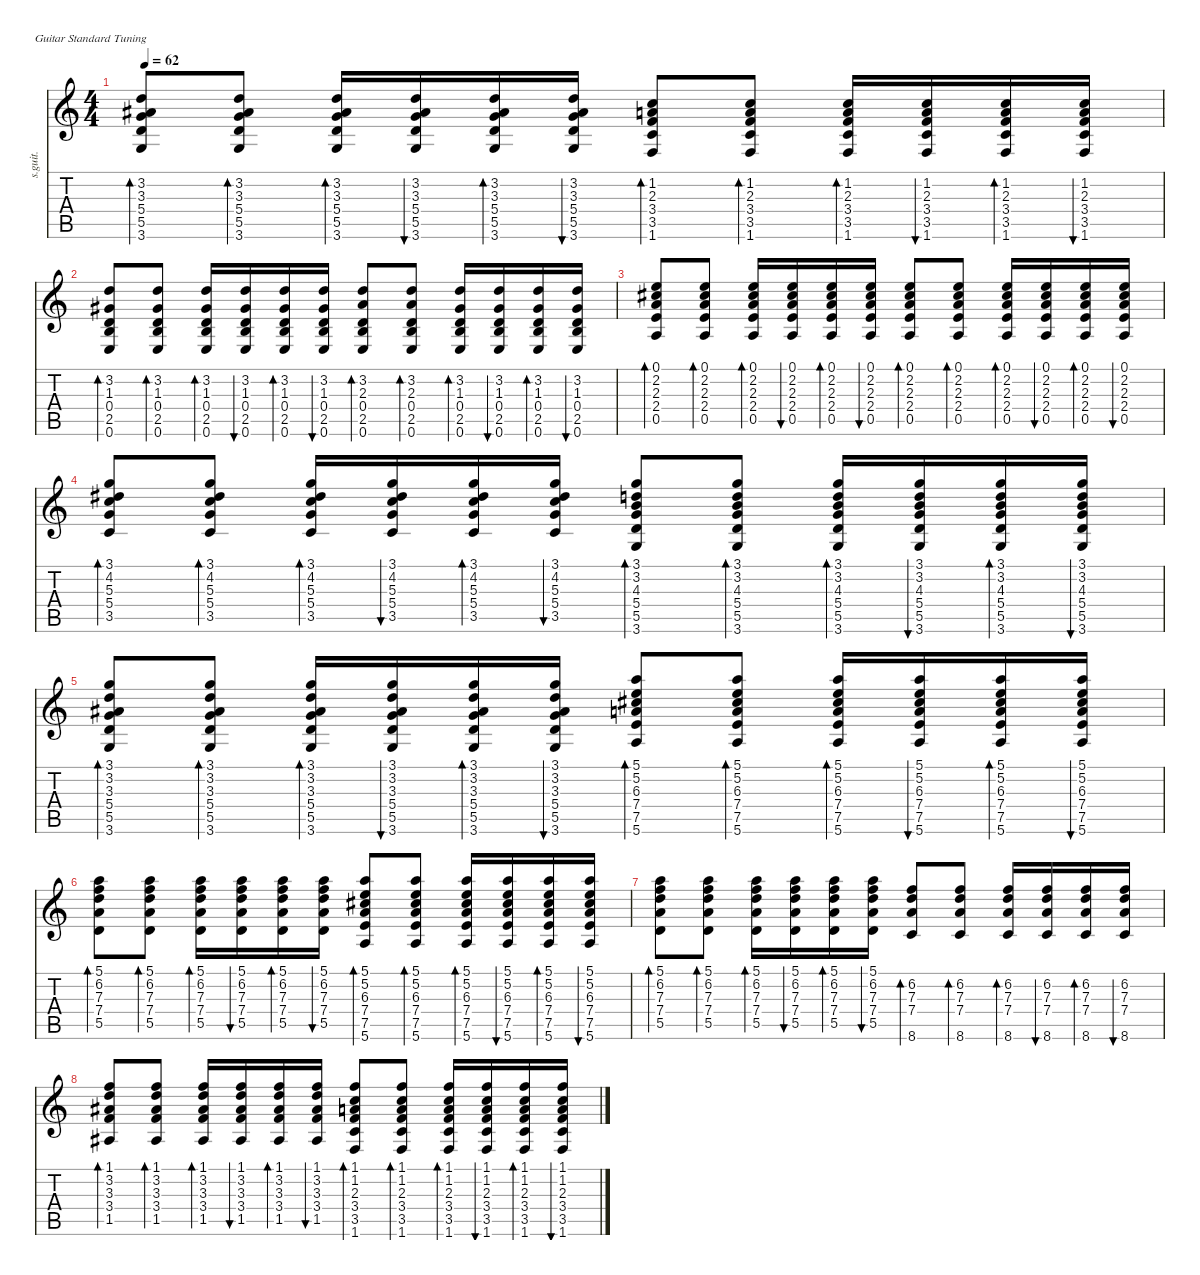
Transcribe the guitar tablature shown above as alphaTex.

\defaultSystemsLayout 4
\hideDynamics
\bracketExtendMode nobrackets
\track ("Acoustic (thom)" "s.guit.") {instrument acousticguitarsteel}
\staff {score tabs}
\tuning (E4 B3 G3 D3 A2 E2)
\ts (4 4)
\tempo 62
\clef g2
\ks c
(3.2 3.3{acc #} 5.4 5.5 3.6).8{bd 30 dy f beam Up} (3.2 3.3{acc #} 5.4 5.5 3.6).8{bd 30 dy mp beam Up} (3.2 3.3{acc #} 5.4 5.5 3.6).16{bd 30 dy f beam Up} (3.2 3.3{acc #} 5.4 5.5 3.6).16{bu 30 beam Up} (3.2 3.3{acc #} 5.4 5.5 3.6).16{bd 30 beam Up} (3.2 3.3{acc #} 5.4 5.5 3.6).16{bu 30 dy mf beam Up} (1.2 2.3 3.4 3.5 1.6).8{bd 30 dy f beam Up} (1.2 2.3 3.4 3.5 1.6).8{bd 30 dy mp beam Up} (1.2 2.3 3.4 3.5 1.6).16{bd 30 dy f beam Up} (1.2 2.3 3.4 3.5 1.6).16{bu 30 beam Up} (1.2 2.3 3.4 3.5 1.6).16{bd 30 beam Up} (1.2 2.3 3.4 3.5 1.6).16{bu 30 dy mf beam Up} |
(3.2 1.3{acc #} 0.4 2.5 0.6).8{bd 30 dy f beam Up} (3.2 1.3{acc #} 0.4 2.5 0.6).8{bd 30 dy mp beam Up} (3.2 1.3{acc #} 0.4 2.5 0.6).16{bd 30 dy f beam Up} (3.2 1.3{acc #} 0.4 2.5 0.6).16{bu 30 beam Up} (3.2 1.3{acc #} 0.4 2.5 0.6).16{bd 30 beam Up} (3.2 1.3{acc #} 0.4 2.5 0.6).16{bu 30 dy mf beam Up} (3.2 2.3 0.4 2.5 0.6).8{bd 30 dy f beam Up} (3.2 2.3 0.4 2.5 0.6).8{bd 30 dy mp beam Up} (3.2 1.3{acc #} 0.4 2.5 0.6).16{bd 30 dy f beam Up} (3.2 1.3{acc #} 0.4 2.5 0.6).16{bu 30 beam Up} (3.2 1.3{acc #} 0.4 2.5 0.6).16{bd 30 beam Up} (3.2 1.3{acc #} 0.4 2.5 0.6).16{bu 30 dy mf beam Up} |
(0.1 2.2{acc #} 2.3 2.4 0.5).8{bd 30 dy f beam Up} (0.1 2.2{acc #} 2.3 2.4 0.5).8{bd 30 beam Up} (0.1 2.2{acc #} 2.3 2.4 0.5).16{bd 30 beam Up} (0.1 2.2{acc #} 2.3 2.4 0.5).16{bu 30 beam Up} (0.1 2.2{acc #} 2.3 2.4 0.5).16{bd 30 beam Up} (0.1 2.2{acc #} 2.3 2.4 0.5).16{bu 30 beam Up} (0.1 2.2{acc #} 2.3 2.4 0.5).8{bd 30 beam Up} (0.1 2.2{acc #} 2.3 2.4 0.5).8{bd 30 beam Up} (0.1 2.2{acc #} 2.3 2.4 0.5).16{bd 30 beam Up} (0.1 2.2{acc #} 2.3 2.4 0.5).16{bu 30 beam Up} (0.1 2.2{acc #} 2.3 2.4 0.5).16{bd 30 beam Up} (0.1 2.2{acc #} 2.3 2.4 0.5).16{bu 30 beam Up} |
(3.1 4.2{acc #} 5.3 5.4 3.5).8{bd 30 beam Up} (3.1 4.2{acc #} 5.3 5.4 3.5).8{bd 30 beam Up} (3.1 4.2{acc #} 5.3 5.4 3.5).16{bd 30 beam Up} (3.1 4.2{acc #} 5.3 5.4 3.5).16{bu 30 beam Up} (3.1 4.2{acc #} 5.3 5.4 3.5).16{bd 30 beam Up} (3.1 4.2{acc #} 5.3 5.4 3.5).16{bu 30 beam Up} (3.1 3.2 4.3 5.4 5.5 3.6).8{bd 30 beam Up} (3.1 3.2 4.3 5.4 5.5 3.6).8{bd 30 beam Up} (3.1 3.2 4.3 5.4 5.5 3.6).16{bd 30 beam Up} (3.1 3.2 4.3 5.4 5.5 3.6).16{bu 30 beam Up} (3.1 3.2 4.3 5.4 5.5 3.6).16{bd 30 beam Up} (3.1 3.2 4.3 5.4 5.5 3.6).16{bu 30 beam Up} |
(3.1 3.2 3.3{acc #} 5.4 5.5 3.6).8{bd 30 beam Up} (3.1 3.2 3.3{acc #} 5.4 5.5 3.6).8{bd 30 beam Up} (3.1 3.2 3.3{acc #} 5.4 5.5 3.6).16{bd 30 beam Up} (3.1 3.2 3.3{acc #} 5.4 5.5 3.6).16{bu 30 beam Up} (3.1 3.2 3.3{acc #} 5.4 5.5 3.6).16{bd 30 beam Up} (3.1 3.2 3.3{acc #} 5.4 5.5 3.6).16{bu 30 beam Up} (5.1 5.2 6.3{acc #} 7.4 7.5 5.6).8{bd 30 beam Up} (5.1 5.2 6.3{acc #} 7.4 7.5 5.6).8{bd 30 beam Up} (5.1 5.2 6.3{acc #} 7.4 7.5 5.6).16{bd 30 beam Up} (5.1 5.2 6.3{acc #} 7.4 7.5 5.6).16{bu 30 beam Up} (5.1 5.2 6.3{acc #} 7.4 7.5 5.6).16{bd 30 beam Up} (5.1 5.2 6.3{acc #} 7.4 7.5 5.6).16{bu 30 beam Up} |
(5.1 6.2 7.3 7.4 5.5).8{bd 30 beam Down} (5.1 6.2 7.3 7.4 5.5).8{bd 30 beam Down} (5.1 6.2 7.3 7.4 5.5).16{bd 30 beam Down} (5.1 6.2 7.3 7.4 5.5).16{bu 30 beam Down} (5.1 6.2 7.3 7.4 5.5).16{bd 30 beam Down} (5.1 6.2 7.3 7.4 5.5).16{bu 30 beam Down} (5.1 5.2 6.3{acc #} 7.4 7.5 5.6).8{bd 30 beam Up} (5.1 5.2 6.3{acc #} 7.4 7.5 5.6).8{bd 30 beam Up} (5.1 5.2 6.3{acc #} 7.4 7.5 5.6).16{bd 30 beam Up} (5.1 5.2 6.3{acc #} 7.4 7.5 5.6).16{bu 30 beam Up} (5.1 5.2 6.3{acc #} 7.4 7.5 5.6).16{bd 30 beam Up} (5.1 5.2 6.3{acc #} 7.4 7.5 5.6).16{bu 30 beam Up} |
(5.1 6.2 7.3 7.4 5.5).8{bd 30 beam Down} (5.1 6.2 7.3 7.4 5.5).8{bd 30 beam Down} (5.1 6.2 7.3 7.4 5.5).16{bd 30 beam Down} (5.1 6.2 7.3 7.4 5.5).16{bu 30 beam Down} (5.1 6.2 7.3 7.4 5.5).16{bd 30 beam Down} (5.1 6.2 7.3 7.4 5.5).16{bu 30 beam Down} (6.2 7.3 7.4 8.6).8{bd 30 beam Up} (6.2 7.3 7.4 8.6).8{bd 30 dy mp beam Up} (6.2 7.3 7.4 8.6).16{bd 30 dy f beam Up} (6.2 7.3 7.4 8.6).16{bu 30 beam Up} (6.2 7.3 7.4 8.6).16{bd 30 beam Up} (6.2 7.3 7.4 8.6).16{bu 30 dy mf beam Up} |
(1.1 3.2 3.3{acc #} 3.4 1.5{acc #}).8{bd 30 dy f beam Up} (1.1 3.2 3.3{acc #} 3.4 1.5{acc #}).8{bd 30 beam Up} (1.1 3.2 3.3{acc #} 3.4 1.5{acc #}).16{bd 30 beam Up} (1.1 3.2 3.3{acc #} 3.4 1.5{acc #}).16{bu 30 beam Up} (1.1 3.2 3.3{acc #} 3.4 1.5{acc #}).16{bd 30 beam Up} (1.1 3.2 3.3{acc #} 3.4 1.5{acc #}).16{bu 30 beam Up} (1.1 1.2 2.3 3.4 3.5 1.6).8{bd 30 beam Up} (1.1 1.2 2.3 3.4 3.5 1.6).8{bd 30 beam Up} (1.1 1.2 2.3 3.4 3.5 1.6).16{bd 30 beam Up} (1.1 1.2 2.3 3.4 3.5 1.6).16{bu 30 beam Up} (1.1 1.2 2.3 3.4 3.5 1.6).16{bd 30 beam Up} (1.1 1.2 2.3 3.4 3.5 1.6).16{bu 30 beam Up}
